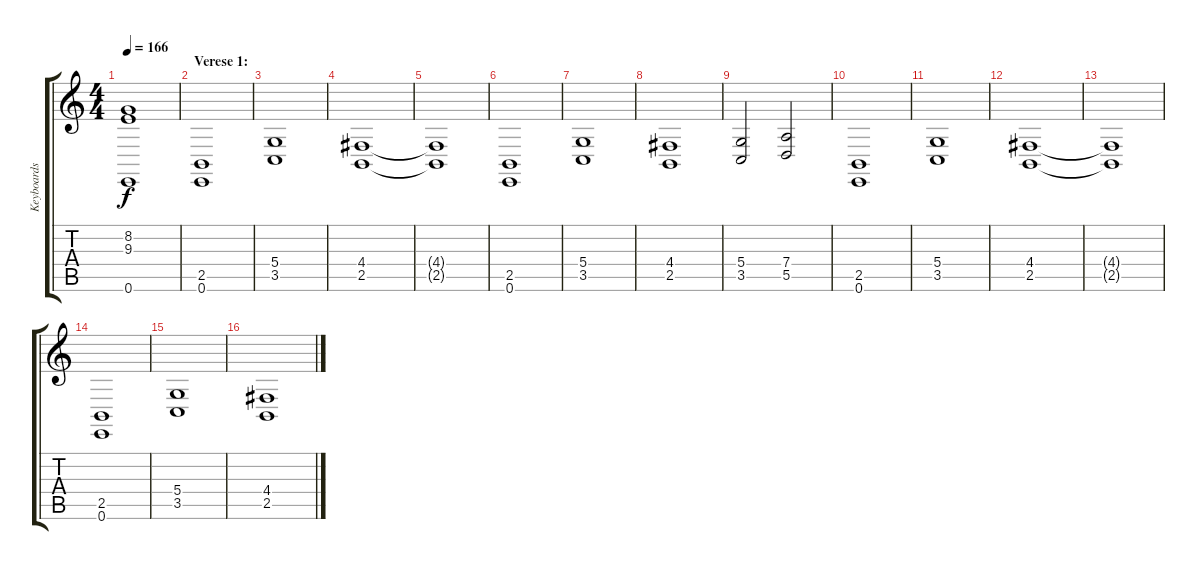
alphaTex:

\track ("Keyboards" "Keyboards") {instrument voiceoohs}
\staff {score tabs}
\tuning (E4 B3 G3 D3 A2 E2) {hide}
\ts (4 4)
\tempo 166
\clef g2
\ks c
(8.2{t} 9.3{t} 0.6{t}).1{dy f} |
\section ("" "Verese 1:")
(2.5 0.6).1 |
(5.4 3.5).1 |
(4.4 2.5).1 |
(4.4{t} 2.5{t}).1 |
(2.5 0.6).1 |
(5.4 3.5).1 |
(4.4 2.5).1 |
(5.4 3.5).2 (7.4 5.5).2 |
(2.5 0.6).1 |
(5.4 3.5).1 |
(4.4 2.5).1 |
(4.4{t} 2.5{t}).1 |
(2.5 0.6).1 |
(5.4 3.5).1 |
(4.4 2.5).1
